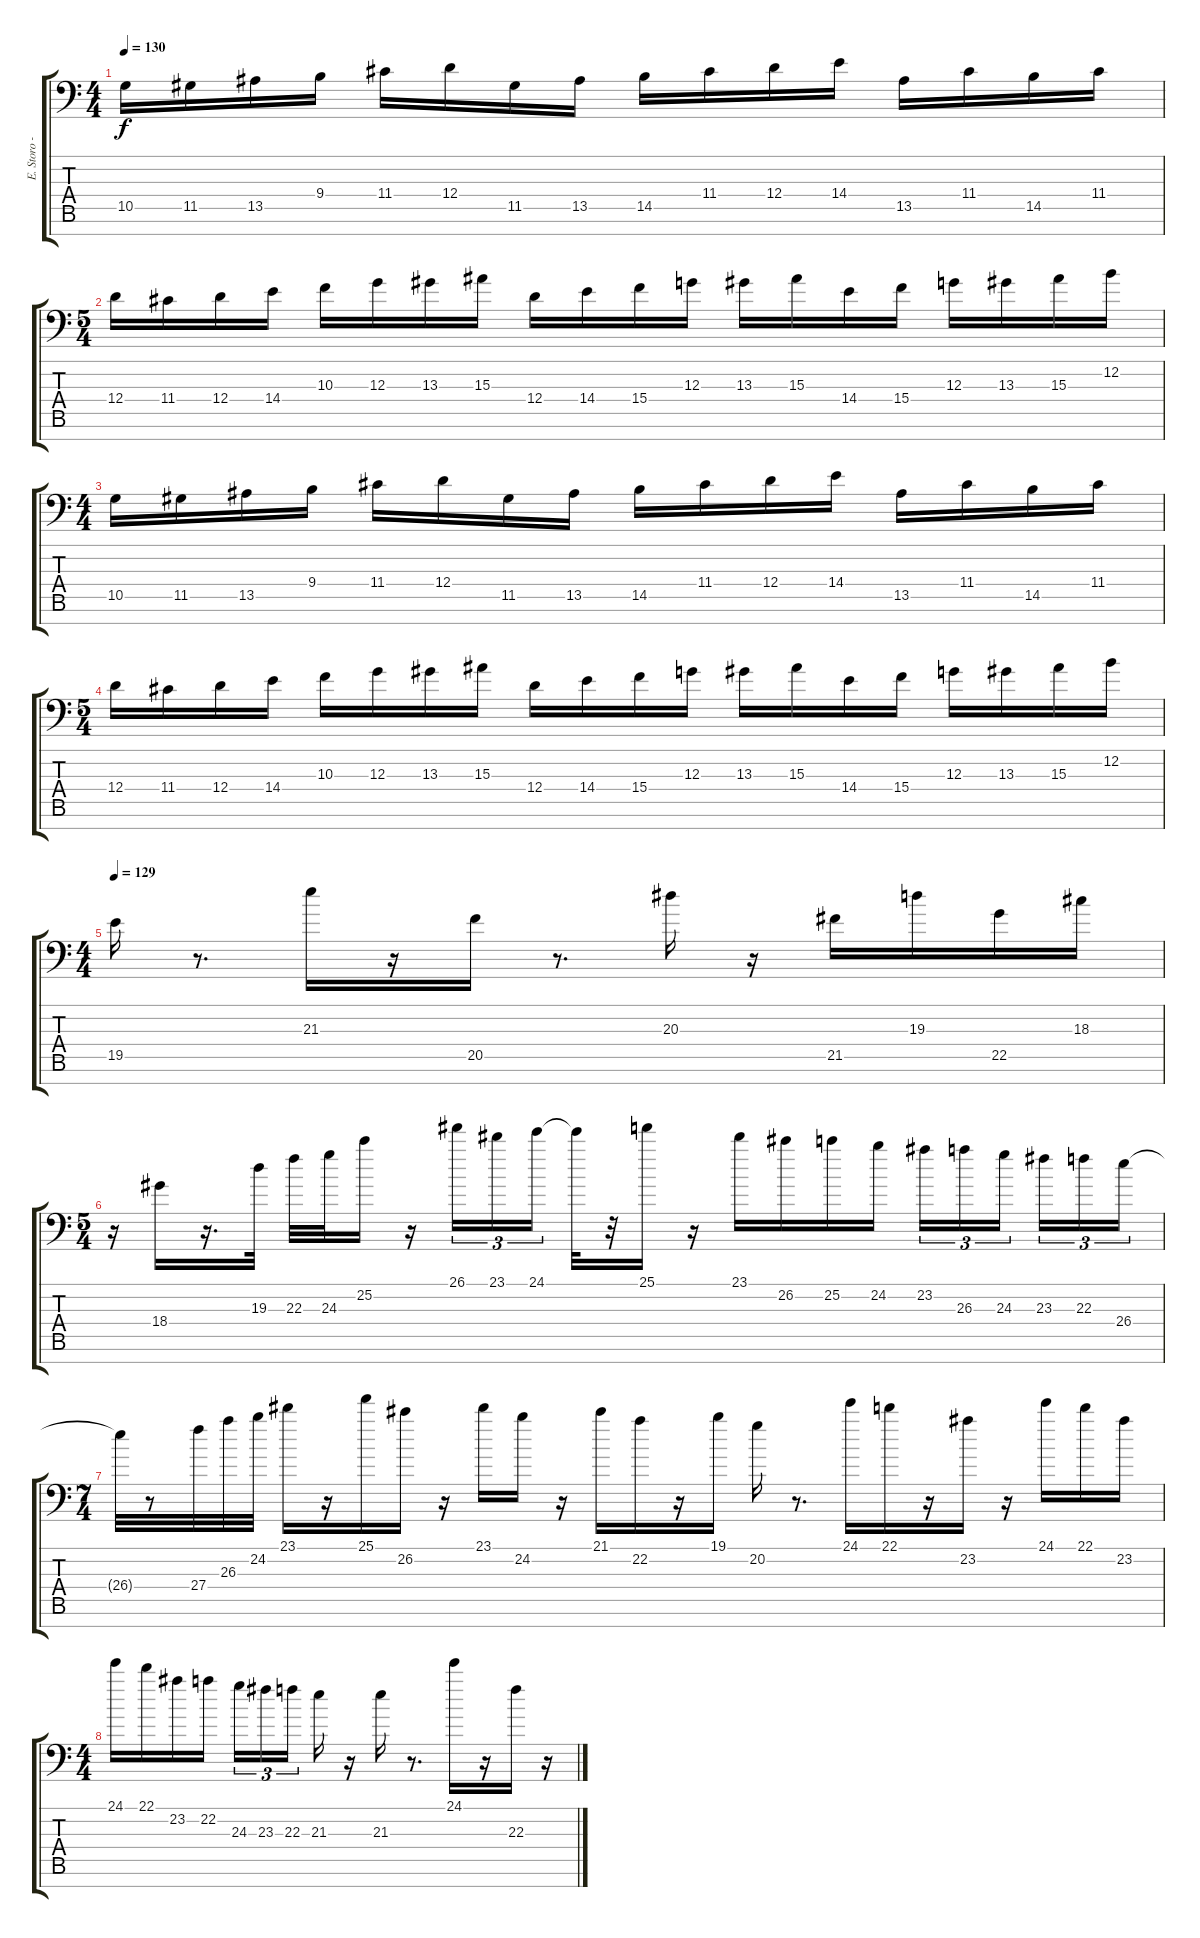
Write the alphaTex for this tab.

\track ("E. Storo - Keyboard" "E. Storo -") {instrument lead2sawtooth}
\staff {score tabs}
\tuning (E4 B3 G3 D3 A2 E2 D1) {hide}
\ts (4 4)
\tempo 130
\clef f4
\ks c
10.5.16{dy f volume 11 balance 8 instrument synthbrass2} 11.5.16 13.5.16 9.4.16 11.4.16 12.4.16 11.5.16 13.5.16 14.5.16 11.4.16 12.4.16 14.4.16 13.5.16 11.4.16 14.5.16 11.4.16 |
\ts (5 4)
12.4.16 11.4.16 12.4.16 14.4.16 10.3.16 12.3.16 13.3.16 15.3.16 12.4.16 14.4.16 15.4.16 12.3.16 13.3.16 15.3.16 14.4.16 15.4.16 12.3.16 13.3.16 15.3.16 12.2.16 |
\ts (4 4)
10.5.16 11.5.16 13.5.16 9.4.16 11.4.16 12.4.16 11.5.16 13.5.16 14.5.16 11.4.16 12.4.16 14.4.16 13.5.16 11.4.16 14.5.16 11.4.16 |
\ts (5 4)
12.4.16 11.4.16 12.4.16 14.4.16 10.3.16 12.3.16 13.3.16 15.3.16 12.4.16 14.4.16 15.4.16 12.3.16 13.3.16 15.3.16 14.4.16 15.4.16 12.3.16 13.3.16 15.3.16 12.2.16 |
\ts (4 4)
\tempo 129
19.5.16{volume 16 instrument xylophone} r.8{d} 21.3.16 r.16 20.5.16 r.8{d} 20.3.16 r.16 21.5.16 19.3.16 22.5.16 18.3.16 |
\ts (5 4)
r.16 18.4.16 r.16{d} 19.3.32 22.3.32 24.3.32 25.2.16 r.16 26.1.16{tu (3 2)} 23.1.16{tu (3 2)} 24.1.16{tu (3 2)} 24.1{t}.32 r.32 25.1.16 r.16 23.1.16 26.2.16 25.2.16 24.2.16 23.2.16{tu (3 2)} 26.3.16{tu (3 2)} 24.3.16{tu (3 2)} 23.3.16{tu (3 2)} 22.3.16{tu (3 2)} 26.4.16{tu (3 2)} |
\ts (7 4)
26.4{t}.32 r.8 27.4.32 26.3.32 24.2.32 23.1.16 r.16 25.1.16 26.2.16 r.16 23.1.16 24.2.16 r.16 21.1.16 22.2.16 r.16 19.1.16 20.2.16 r.8{d} 24.1.16 22.1.16 r.16 23.2.16 r.16 24.1.16 22.1.16 23.2.16 |
\ts (4 4)
24.1.16 22.1.16 23.2.16 22.2.16 24.3.16{tu (3 2)} 23.3.16{tu (3 2)} 22.3.16{tu (3 2)} 21.3.16 r.16 21.3.16 r.8{d} 24.1.16 r.16 22.3.16 r.16
